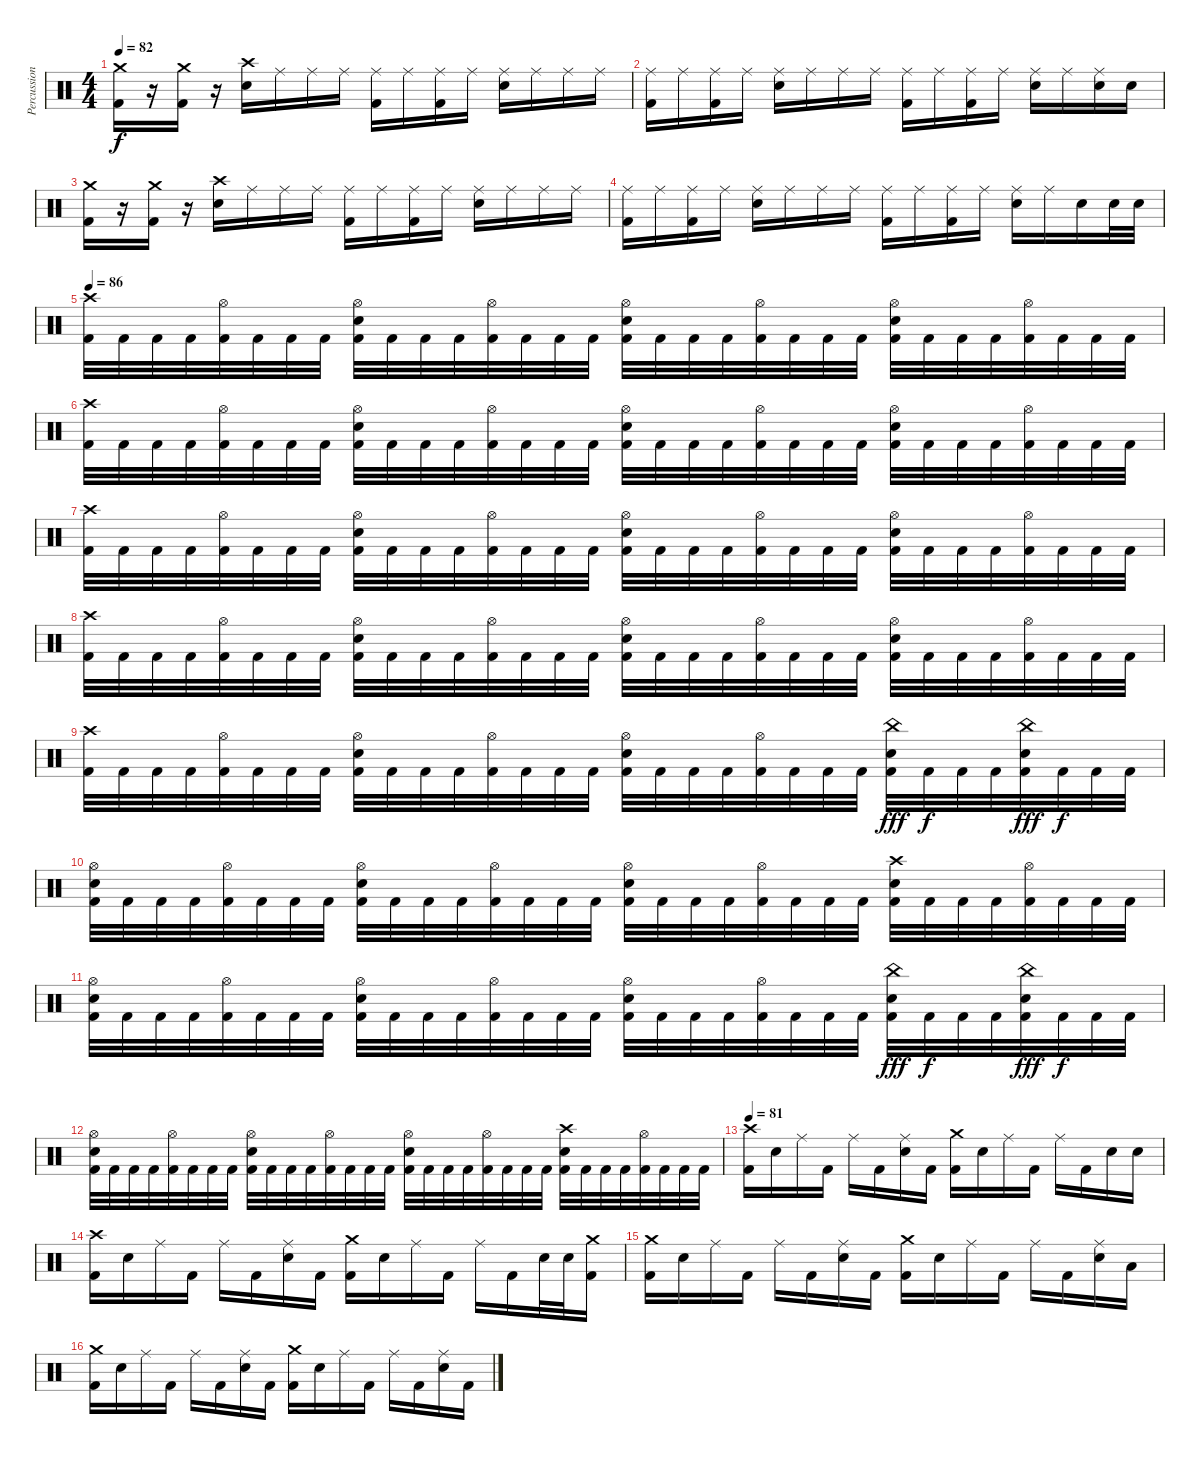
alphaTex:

\track ("Percussion" "Percussion") {instrument percussion}
\staff {score}
\articulation defaults
\ts (4 4)
\tempo 82
\clef neutral
\ks c
("Crash medium (hit)" "Kick (hit) 2").16{dy f} r.16 ("Crash medium (hit)" "Kick (hit) 2").16 r.16 ("Crash high (hit)" "Electric Snare (hit)").16 "Ride (middle)".16 "Ride (middle)".16 "Ride (middle)".16 ("Ride (middle)" "Kick (hit) 2").16 "Ride (middle)".16 ("Ride (middle)" "Kick (hit) 2").16 "Ride (middle)".16 ("Ride (middle)" "Electric Snare (hit)").16 "Ride (middle)".16 "Ride (middle)".16 "Ride (middle)".16 |
("Ride (middle)" "Kick (hit) 2").16 "Ride (middle)".16 ("Ride (middle)" "Kick (hit) 2").16 "Ride (middle)".16 ("Ride (middle)" "Electric Snare (hit)").16 "Ride (middle)".16 "Ride (middle)".16 "Ride (middle)".16 ("Ride (middle)" "Kick (hit) 2").16 "Ride (middle)".16 ("Ride (middle)" "Kick (hit) 2").16 "Ride (middle)".16 ("Ride (middle)" "Electric Snare (hit)").16 "Ride (middle)".16 ("Ride (middle)" "Electric Snare (hit)").16 "Electric Snare (hit)".16 |
("Crash medium (hit)" "Kick (hit) 2").16 r.16 ("Crash medium (hit)" "Kick (hit) 2").16 r.16 ("Crash high (hit)" "Electric Snare (hit)").16 "Ride (middle)".16 "Ride (middle)".16 "Ride (middle)".16 ("Ride (middle)" "Kick (hit) 2").16 "Ride (middle)".16 ("Ride (middle)" "Kick (hit) 2").16 "Ride (middle)".16 ("Ride (middle)" "Electric Snare (hit)").16 "Ride (middle)".16 "Ride (middle)".16 "Ride (middle)".16 |
("Ride (middle)" "Kick (hit) 2").16 "Ride (middle)".16 ("Ride (middle)" "Kick (hit) 2").16 "Ride (middle)".16 ("Ride (middle)" "Electric Snare (hit)").16 "Ride (middle)".16 "Ride (middle)".16 "Ride (middle)".16 ("Ride (middle)" "Kick (hit) 2").16 "Ride (middle)".16 ("Ride (middle)" "Kick (hit) 2").16 "Ride (middle)".16 ("Ride (middle)" "Electric Snare (hit)").16 "Ride (middle)".16 "Electric Snare (hit)".16 "Electric Snare (hit)".32 "Electric Snare (hit)".32 |
\tempo 86
("Crash high (hit)" "Kick (hit) 2").32 "Kick (hit) 2".32 "Kick (hit) 2".32 "Kick (hit) 2".32 ("Hi-Hat (open)" "Kick (hit) 2").32 "Kick (hit) 2".32 "Kick (hit) 2".32 "Kick (hit) 2".32 ("Hi-Hat (open)" "Electric Snare (hit)" "Kick (hit) 2").32 "Kick (hit) 2".32 "Kick (hit) 2".32 "Kick (hit) 2".32 ("Hi-Hat (open)" "Kick (hit) 2").32 "Kick (hit) 2".32 "Kick (hit) 2".32 "Kick (hit) 2".32 ("Hi-Hat (open)" "Electric Snare (hit)" "Kick (hit) 2").32 "Kick (hit) 2".32 "Kick (hit) 2".32 "Kick (hit) 2".32 ("Hi-Hat (open)" "Kick (hit) 2").32 "Kick (hit) 2".32 "Kick (hit) 2".32 "Kick (hit) 2".32 ("Hi-Hat (open)" "Electric Snare (hit)" "Kick (hit) 2").32 "Kick (hit) 2".32 "Kick (hit) 2".32 "Kick (hit) 2".32 ("Hi-Hat (open)" "Kick (hit) 2").32 "Kick (hit) 2".32 "Kick (hit) 2".32 "Kick (hit) 2".32 |
("Crash high (hit)" "Kick (hit) 2").32 "Kick (hit) 2".32 "Kick (hit) 2".32 "Kick (hit) 2".32 ("Hi-Hat (open)" "Kick (hit) 2").32 "Kick (hit) 2".32 "Kick (hit) 2".32 "Kick (hit) 2".32 ("Hi-Hat (open)" "Electric Snare (hit)" "Kick (hit) 2").32 "Kick (hit) 2".32 "Kick (hit) 2".32 "Kick (hit) 2".32 ("Hi-Hat (open)" "Kick (hit) 2").32 "Kick (hit) 2".32 "Kick (hit) 2".32 "Kick (hit) 2".32 ("Hi-Hat (open)" "Electric Snare (hit)" "Kick (hit) 2").32 "Kick (hit) 2".32 "Kick (hit) 2".32 "Kick (hit) 2".32 ("Hi-Hat (open)" "Kick (hit) 2").32 "Kick (hit) 2".32 "Kick (hit) 2".32 "Kick (hit) 2".32 ("Hi-Hat (open)" "Electric Snare (hit)" "Kick (hit) 2").32 "Kick (hit) 2".32 "Kick (hit) 2".32 "Kick (hit) 2".32 ("Hi-Hat (open)" "Kick (hit) 2").32 "Kick (hit) 2".32 "Kick (hit) 2".32 "Kick (hit) 2".32 |
("Crash high (hit)" "Kick (hit) 2").32 "Kick (hit) 2".32 "Kick (hit) 2".32 "Kick (hit) 2".32 ("Hi-Hat (open)" "Kick (hit) 2").32 "Kick (hit) 2".32 "Kick (hit) 2".32 "Kick (hit) 2".32 ("Hi-Hat (open)" "Electric Snare (hit)" "Kick (hit) 2").32 "Kick (hit) 2".32 "Kick (hit) 2".32 "Kick (hit) 2".32 ("Hi-Hat (open)" "Kick (hit) 2").32 "Kick (hit) 2".32 "Kick (hit) 2".32 "Kick (hit) 2".32 ("Hi-Hat (open)" "Electric Snare (hit)" "Kick (hit) 2").32 "Kick (hit) 2".32 "Kick (hit) 2".32 "Kick (hit) 2".32 ("Hi-Hat (open)" "Kick (hit) 2").32 "Kick (hit) 2".32 "Kick (hit) 2".32 "Kick (hit) 2".32 ("Hi-Hat (open)" "Electric Snare (hit)" "Kick (hit) 2").32 "Kick (hit) 2".32 "Kick (hit) 2".32 "Kick (hit) 2".32 ("Hi-Hat (open)" "Kick (hit) 2").32 "Kick (hit) 2".32 "Kick (hit) 2".32 "Kick (hit) 2".32 |
("Crash high (hit)" "Kick (hit) 2").32 "Kick (hit) 2".32 "Kick (hit) 2".32 "Kick (hit) 2".32 ("Hi-Hat (open)" "Kick (hit) 2").32 "Kick (hit) 2".32 "Kick (hit) 2".32 "Kick (hit) 2".32 ("Hi-Hat (open)" "Electric Snare (hit)" "Kick (hit) 2").32 "Kick (hit) 2".32 "Kick (hit) 2".32 "Kick (hit) 2".32 ("Hi-Hat (open)" "Kick (hit) 2").32 "Kick (hit) 2".32 "Kick (hit) 2".32 "Kick (hit) 2".32 ("Hi-Hat (open)" "Electric Snare (hit)" "Kick (hit) 2").32 "Kick (hit) 2".32 "Kick (hit) 2".32 "Kick (hit) 2".32 ("Hi-Hat (open)" "Kick (hit) 2").32 "Kick (hit) 2".32 "Kick (hit) 2".32 "Kick (hit) 2".32 ("Hi-Hat (open)" "Electric Snare (hit)" "Kick (hit) 2").32 "Kick (hit) 2".32 "Kick (hit) 2".32 "Kick (hit) 2".32 ("Hi-Hat (open)" "Kick (hit) 2").32 "Kick (hit) 2".32 "Kick (hit) 2".32 "Kick (hit) 2".32 |
("Crash high (hit)" "Kick (hit) 2").32 "Kick (hit) 2".32 "Kick (hit) 2".32 "Kick (hit) 2".32 ("Hi-Hat (open)" "Kick (hit) 2").32 "Kick (hit) 2".32 "Kick (hit) 2".32 "Kick (hit) 2".32 ("Hi-Hat (open)" "Electric Snare (hit)" "Kick (hit) 2").32 "Kick (hit) 2".32 "Kick (hit) 2".32 "Kick (hit) 2".32 ("Hi-Hat (open)" "Kick (hit) 2").32 "Kick (hit) 2".32 "Kick (hit) 2".32 "Kick (hit) 2".32 ("Hi-Hat (open)" "Electric Snare (hit)" "Kick (hit) 2").32 "Kick (hit) 2".32 "Kick (hit) 2".32 "Kick (hit) 2".32 ("Hi-Hat (open)" "Kick (hit) 2").32 "Kick (hit) 2".32 "Kick (hit) 2".32 "Kick (hit) 2".32 ("China (hit)" "Electric Snare (hit)" "Kick (hit) 2").32{dy fff} "Kick (hit) 2".32{dy f} "Kick (hit) 2".32 "Kick (hit) 2".32 ("China (hit)" "Electric Snare (hit)" "Kick (hit) 2").32{dy fff} "Kick (hit) 2".32{dy f} "Kick (hit) 2".32 "Kick (hit) 2".32 |
("Hi-Hat (open)" "Electric Snare (hit)" "Kick (hit) 2").32 "Kick (hit) 2".32 "Kick (hit) 2".32 "Kick (hit) 2".32 ("Hi-Hat (open)" "Kick (hit) 2").32 "Kick (hit) 2".32 "Kick (hit) 2".32 "Kick (hit) 2".32 ("Hi-Hat (open)" "Electric Snare (hit)" "Kick (hit) 2").32 "Kick (hit) 2".32 "Kick (hit) 2".32 "Kick (hit) 2".32 ("Hi-Hat (open)" "Kick (hit) 2").32 "Kick (hit) 2".32 "Kick (hit) 2".32 "Kick (hit) 2".32 ("Hi-Hat (open)" "Electric Snare (hit)" "Kick (hit) 2").32 "Kick (hit) 2".32 "Kick (hit) 2".32 "Kick (hit) 2".32 ("Hi-Hat (open)" "Kick (hit) 2").32 "Kick (hit) 2".32 "Kick (hit) 2".32 "Kick (hit) 2".32 ("Crash high (hit)" "Electric Snare (hit)" "Kick (hit) 2").32 "Kick (hit) 2".32 "Kick (hit) 2".32 "Kick (hit) 2".32 ("Hi-Hat (open)" "Kick (hit) 2").32 "Kick (hit) 2".32 "Kick (hit) 2".32 "Kick (hit) 2".32 |
("Hi-Hat (open)" "Electric Snare (hit)" "Kick (hit) 2").32 "Kick (hit) 2".32 "Kick (hit) 2".32 "Kick (hit) 2".32 ("Hi-Hat (open)" "Kick (hit) 2").32 "Kick (hit) 2".32 "Kick (hit) 2".32 "Kick (hit) 2".32 ("Hi-Hat (open)" "Electric Snare (hit)" "Kick (hit) 2").32 "Kick (hit) 2".32 "Kick (hit) 2".32 "Kick (hit) 2".32 ("Hi-Hat (open)" "Kick (hit) 2").32 "Kick (hit) 2".32 "Kick (hit) 2".32 "Kick (hit) 2".32 ("Hi-Hat (open)" "Electric Snare (hit)" "Kick (hit) 2").32 "Kick (hit) 2".32 "Kick (hit) 2".32 "Kick (hit) 2".32 ("Hi-Hat (open)" "Kick (hit) 2").32 "Kick (hit) 2".32 "Kick (hit) 2".32 "Kick (hit) 2".32 ("China (hit)" "Electric Snare (hit)" "Kick (hit) 2").32{dy fff} "Kick (hit) 2".32{dy f} "Kick (hit) 2".32 "Kick (hit) 2".32 ("China (hit)" "Electric Snare (hit)" "Kick (hit) 2").32{dy fff} "Kick (hit) 2".32{dy f} "Kick (hit) 2".32 "Kick (hit) 2".32 |
("Hi-Hat (open)" "Electric Snare (hit)" "Kick (hit) 2").32 "Kick (hit) 2".32 "Kick (hit) 2".32 "Kick (hit) 2".32 ("Hi-Hat (open)" "Kick (hit) 2").32 "Kick (hit) 2".32 "Kick (hit) 2".32 "Kick (hit) 2".32 ("Hi-Hat (open)" "Electric Snare (hit)" "Kick (hit) 2").32 "Kick (hit) 2".32 "Kick (hit) 2".32 "Kick (hit) 2".32 ("Hi-Hat (open)" "Kick (hit) 2").32 "Kick (hit) 2".32 "Kick (hit) 2".32 "Kick (hit) 2".32 ("Hi-Hat (open)" "Electric Snare (hit)" "Kick (hit) 2").32 "Kick (hit) 2".32 "Kick (hit) 2".32 "Kick (hit) 2".32 ("Hi-Hat (open)" "Kick (hit) 2").32 "Kick (hit) 2".32 "Kick (hit) 2".32 "Kick (hit) 2".32 ("Crash high (hit)" "Electric Snare (hit)" "Kick (hit) 2").32 "Kick (hit) 2".32 "Kick (hit) 2".32 "Kick (hit) 2".32 ("Hi-Hat (open)" "Kick (hit) 2").32 "Kick (hit) 2".32 "Kick (hit) 2".32 "Kick (hit) 2".32 |
\tempo 81
("Crash high (hit)" "Kick (hit) 2").16 "Electric Snare (hit)".16 "Ride (middle)".16 "Kick (hit) 2".16 "Ride (middle)".16 "Kick (hit) 2".16 ("Ride (middle)" "Electric Snare (hit)").16 "Kick (hit) 2".16 ("Crash medium (hit)" "Kick (hit) 2").16 "Electric Snare (hit)".16 "Ride (middle)".16 "Kick (hit) 2".16 "Ride (middle)".16 "Kick (hit) 2".16 "Electric Snare (hit)".16 "Electric Snare (hit)".16 |
("Crash high (hit)" "Kick (hit) 2").16 "Electric Snare (hit)".16 "Ride (middle)".16 "Kick (hit) 2".16 "Ride (middle)".16 "Kick (hit) 2".16 ("Ride (middle)" "Electric Snare (hit)").16 "Kick (hit) 2".16 ("Crash medium (hit)" "Kick (hit) 2").16 "Electric Snare (hit)".16 "Ride (middle)".16 "Kick (hit) 2".16 "Ride (middle)".16 "Kick (hit) 2".16 "Electric Snare (hit)".32 "Electric Snare (hit)".32 ("Crash medium (hit)" "Kick (hit) 2").16 |
("Crash medium (hit)" "Kick (hit) 2").16 "Electric Snare (hit)".16 "Ride (middle)".16 "Kick (hit) 2".16 "Ride (middle)".16 "Kick (hit) 2".16 ("Ride (middle)" "Electric Snare (hit)").16 "Kick (hit) 2".16 ("Crash medium (hit)" "Kick (hit) 2").16 "Electric Snare (hit)".16 "Ride (middle)".16 "Kick (hit) 2".16 "Ride (middle)".16 "Kick (hit) 2".16 ("Ride (middle)" "Electric Snare (hit)").16 "Low Tom (hit)".16 |
("Crash medium (hit)" "Kick (hit) 2").16 "Electric Snare (hit)".16 "Ride (middle)".16 "Kick (hit) 2".16 "Ride (middle)".16 "Kick (hit) 2".16 ("Ride (middle)" "Electric Snare (hit)").16 "Kick (hit) 2".16 ("Crash medium (hit)" "Kick (hit) 2").16 "Electric Snare (hit)".16 "Ride (middle)".16 "Kick (hit) 2".16 "Ride (middle)".16 "Kick (hit) 2".16 ("Ride (middle)" "Electric Snare (hit)").16 "Kick (hit) 2".16
